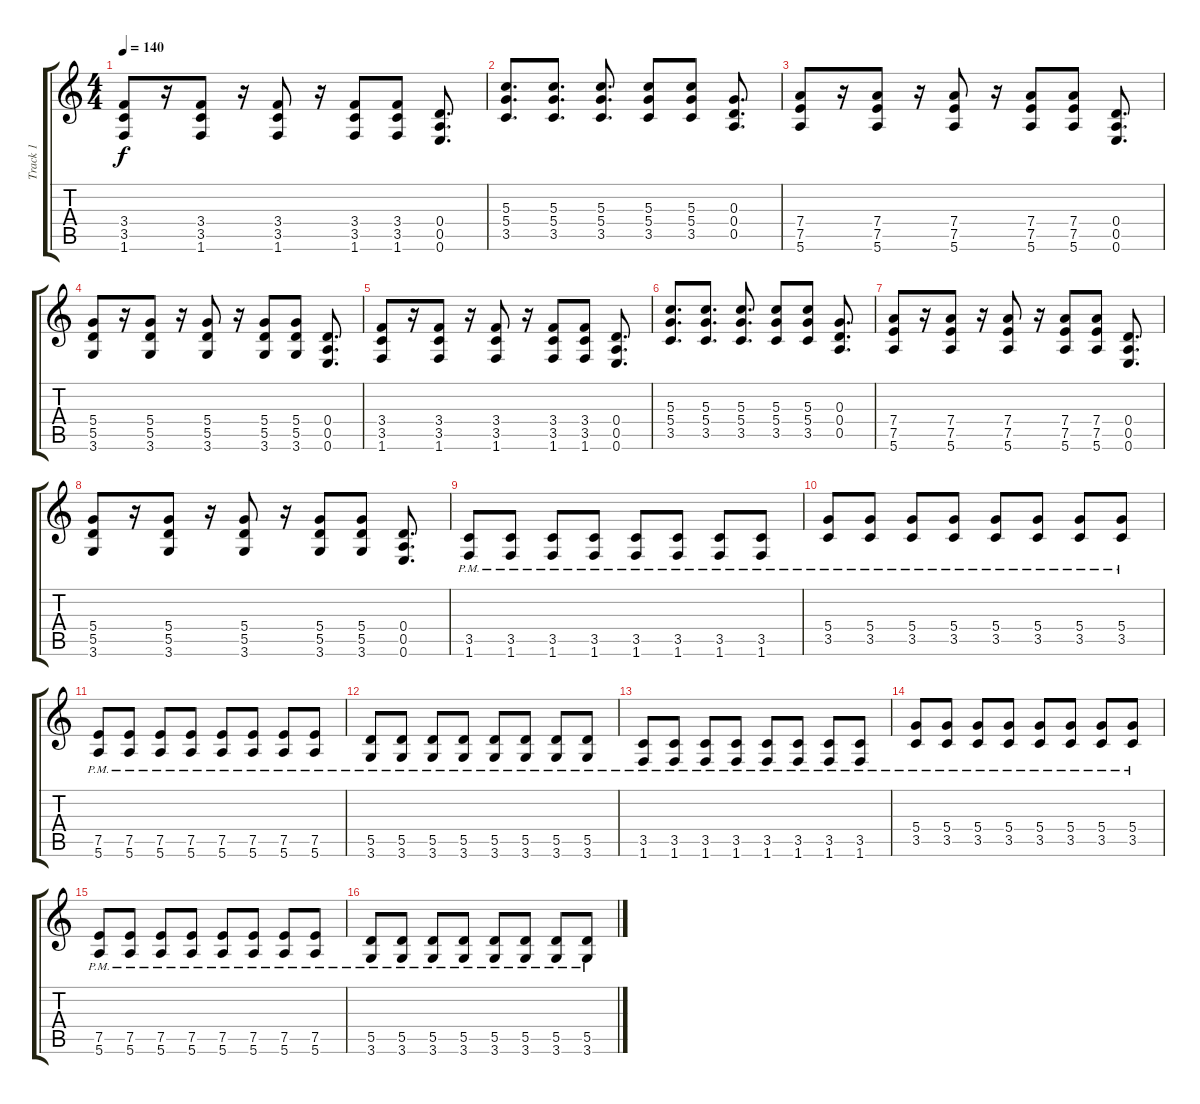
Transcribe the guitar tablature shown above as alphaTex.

\track ("Track 1" "Track 1") {instrument distortionguitar}
\staff {score tabs}
\tuning (E4 B3 G3 D3 A2 E2) {hide}
\ts (4 4)
\tempo 140
\clef g2
\ks c
(3.4 3.5 1.6).8{dy f} r.16 (3.4 3.5 1.6).8 r.16 (3.4 3.5 1.6).8 r.16 (3.4 3.5 1.6).8 (3.4 3.5 1.6).8 (0.4 0.5 0.6).8{d} |
(5.3 5.4 3.5).8{d} (5.3 5.4 3.5).8{d} (5.3 5.4 3.5).8{d} (5.3 5.4 3.5).8 (5.3 5.4 3.5).8 (0.3 0.4 0.5).8{d} |
(7.4 7.5 5.6).8 r.16 (7.4 7.5 5.6).8 r.16 (7.4 7.5 5.6).8 r.16 (7.4 7.5 5.6).8 (7.4 7.5 5.6).8 (0.4 0.5 0.6).8{d} |
(5.4 5.5 3.6).8 r.16 (5.4 5.5 3.6).8 r.16 (5.4 5.5 3.6).8 r.16 (5.4 5.5 3.6).8 (5.4 5.5 3.6).8 (0.4 0.5 0.6).8{d} |
(3.4 3.5 1.6).8 r.16 (3.4 3.5 1.6).8 r.16 (3.4 3.5 1.6).8 r.16 (3.4 3.5 1.6).8 (3.4 3.5 1.6).8 (0.4 0.5 0.6).8{d} |
(5.3 5.4 3.5).8{d} (5.3 5.4 3.5).8{d} (5.3 5.4 3.5).8{d} (5.3 5.4 3.5).8 (5.3 5.4 3.5).8 (0.3 0.4 0.5).8{d} |
(7.4 7.5 5.6).8 r.16 (7.4 7.5 5.6).8 r.16 (7.4 7.5 5.6).8 r.16 (7.4 7.5 5.6).8 (7.4 7.5 5.6).8 (0.4 0.5 0.6).8{d} |
(5.4 5.5 3.6).8 r.16 (5.4 5.5 3.6).8 r.16 (5.4 5.5 3.6).8 r.16 (5.4 5.5 3.6).8 (5.4 5.5 3.6).8 (0.4 0.5 0.6).8{d} |
(3.5{pm} 1.6{pm}).8 (3.5{pm} 1.6{pm}).8 (3.5{pm} 1.6{pm}).8 (3.5{pm} 1.6{pm}).8 (3.5{pm} 1.6{pm}).8 (3.5{pm} 1.6{pm}).8 (3.5{pm} 1.6{pm}).8 (3.5{pm} 1.6{pm}).8 |
(5.4{pm} 3.5{pm}).8 (5.4{pm} 3.5{pm}).8 (5.4{pm} 3.5{pm}).8 (5.4{pm} 3.5{pm}).8 (5.4{pm} 3.5{pm}).8 (5.4{pm} 3.5{pm}).8 (5.4{pm} 3.5{pm}).8 (5.4{pm} 3.5{pm}).8 |
(7.5{pm} 5.6{pm}).8 (7.5{pm} 5.6{pm}).8 (7.5{pm} 5.6{pm}).8 (7.5{pm} 5.6{pm}).8 (7.5{pm} 5.6{pm}).8 (7.5{pm} 5.6{pm}).8 (7.5{pm} 5.6{pm}).8 (7.5{pm} 5.6{pm}).8 |
(5.5{pm} 3.6{pm}).8 (5.5{pm} 3.6{pm}).8 (5.5{pm} 3.6{pm}).8 (5.5{pm} 3.6{pm}).8 (5.5{pm} 3.6{pm}).8 (5.5{pm} 3.6{pm}).8 (5.5{pm} 3.6{pm}).8 (5.5{pm} 3.6{pm}).8 |
(3.5{pm} 1.6{pm}).8 (3.5{pm} 1.6{pm}).8 (3.5{pm} 1.6{pm}).8 (3.5{pm} 1.6{pm}).8 (3.5{pm} 1.6{pm}).8 (3.5{pm} 1.6{pm}).8 (3.5{pm} 1.6{pm}).8 (3.5{pm} 1.6{pm}).8 |
(5.4{pm} 3.5{pm}).8 (5.4{pm} 3.5{pm}).8 (5.4{pm} 3.5{pm}).8 (5.4{pm} 3.5{pm}).8 (5.4{pm} 3.5{pm}).8 (5.4{pm} 3.5{pm}).8 (5.4{pm} 3.5{pm}).8 (5.4{pm} 3.5{pm}).8 |
(7.5{pm} 5.6{pm}).8 (7.5{pm} 5.6{pm}).8 (7.5{pm} 5.6{pm}).8 (7.5{pm} 5.6{pm}).8 (7.5{pm} 5.6{pm}).8 (7.5{pm} 5.6{pm}).8 (7.5{pm} 5.6{pm}).8 (7.5{pm} 5.6{pm}).8 |
(5.5{pm} 3.6{pm}).8 (5.5{pm} 3.6{pm}).8 (5.5{pm} 3.6{pm}).8 (5.5{pm} 3.6{pm}).8 (5.5{pm} 3.6{pm}).8 (5.5{pm} 3.6{pm}).8 (5.5{pm} 3.6{pm}).8 (5.5{pm} 3.6{pm}).8
